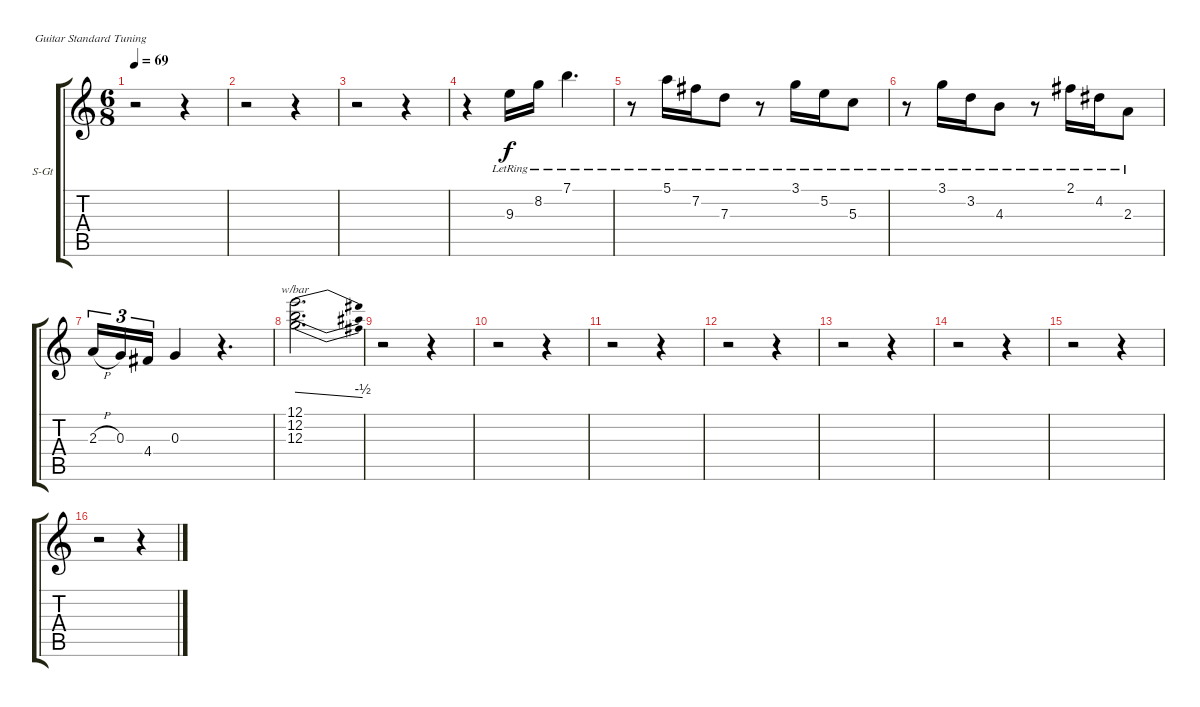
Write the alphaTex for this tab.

\bracketExtendMode groupsimilarinstruments
\firstSystemTrackNameOrientation horizontal
\otherSystemsTrackNameOrientation horizontal
\track ("Guitar 2" "S-Gt") {instrument acousticguitarsteel}
\staff {score tabs}
\tuning (E4 B3 G3 D3 A2 E2)
\ts (6 8)
\tempo 69
\clef g2
\ks c
r.2{dy f} r.4 |
r.2 r.4 |
r.2 r.4 |
r.4 9.3{lr}.16 8.2{lr}.16 7.1{lr}.4{d} |
r.8 5.1{lr}.16 7.2{lr}.16 7.3{lr}.8 r.8 3.1{lr}.16 5.2{lr}.16 5.3{lr}.8 |
r.8 3.1{lr}.16 3.2{lr}.16 4.3{lr}.8 r.8 2.1{lr}.16 4.2{lr}.16 2.3{lr}.8 |
2.3{h}.16{tu (3 2)} 0.3.16{tu (3 2)} 4.4.16{tu (3 2)} 0.3.4 r.4{d} |
(12.1 12.2 12.3).2{d tbe (dive default 0 0 60 -2)} |
r.2 r.4 |
r.2 r.4 |
r.2 r.4 |
r.2 r.4 |
r.2 r.4 |
r.2 r.4 |
r.2 r.4 |
r.2 r.4
